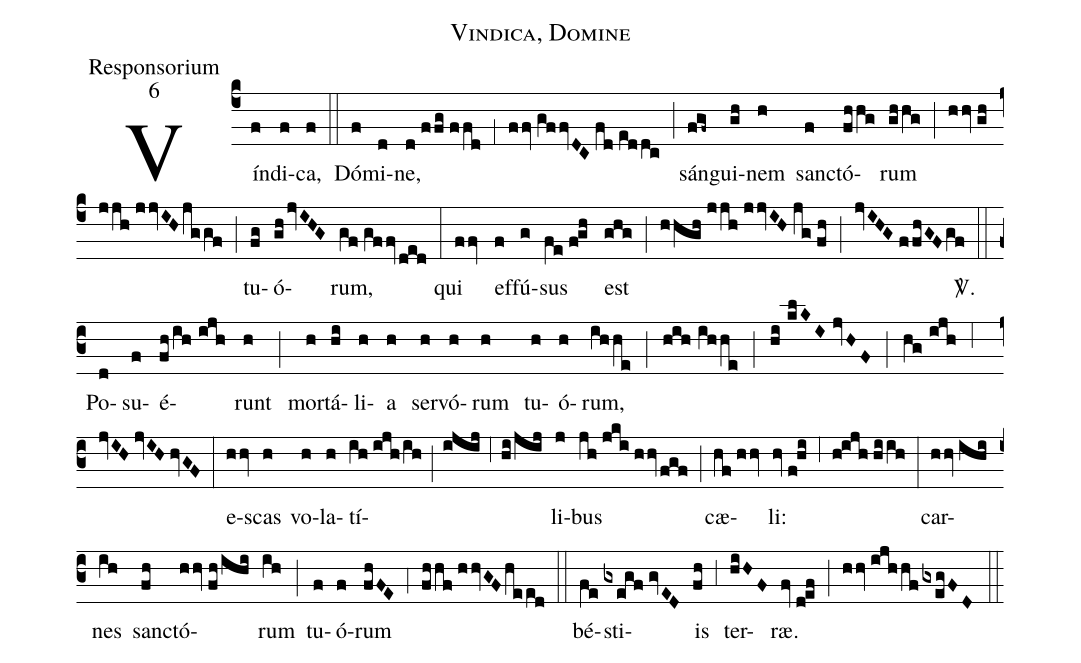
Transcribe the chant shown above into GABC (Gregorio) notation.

name:Vindica, Domine;
office-part:Responsorium;
mode:6;
%%
(c4) Vín(f)di(f)ca,(f) (::)
Dó(f)mi(d)ne,(d//ffg//ffd) (,1) (ffv//gffvDC//fd//eddc) (;) sán(fgf~)gui(gh)nem(h) san(f)ctó(fhhg)rum(ghhg) (;) (hhv//gh//jjh//jjvIH/jggf) (;) tu(fg)ó(gh/jvIHG)rum,(gf//gffv/ded) (:)
qui(ffv) ef(f)fú(g)sus(fe//f!gh) est(ghg) (;) (hhgh//jjh//jjvIH//jg//fh) (;) (jvIHG//ffhGF/gf)
<sp>V/</sp>.(z0::c3) Po(d)su(f)é(fh/ih//ijh)runt(h) (;) mor(h)tá(hi)li(h)a(h) ser(h)vó(h)rum(h) tu(h)ó(h)rum,(ihhe) (;) (hih//ihhe) (;) (hi//klKI//jvHF) (;) (hg//ijh) (,6) (jvIH//jvIH//hvGF) (:)
e(hhv)scas(h) vo(h)la(h)tí(ih//ijh/ih;ijij;6hi/jij)li(j)bus(jh//jki//hhv/fgf) (;) cæ(hf//hhv)li:(hv//f!hi) (,6) (h!ijh//hiih) (:)
car(hhv//ihi)nes(ih) san(fh)ctó(hhv//fh/ihi)rum(ih) (;) tu(f)ó(f)rum(fhFE) (,4) (fhhf//hhvGF/heed) (::)
bé(fe)sti(gxegf//gvED)is(fh) (,3) ter(hiHF)ræ.(fv//d!ef) (;) (hhv//ijhhf/gxegFD) (::)
